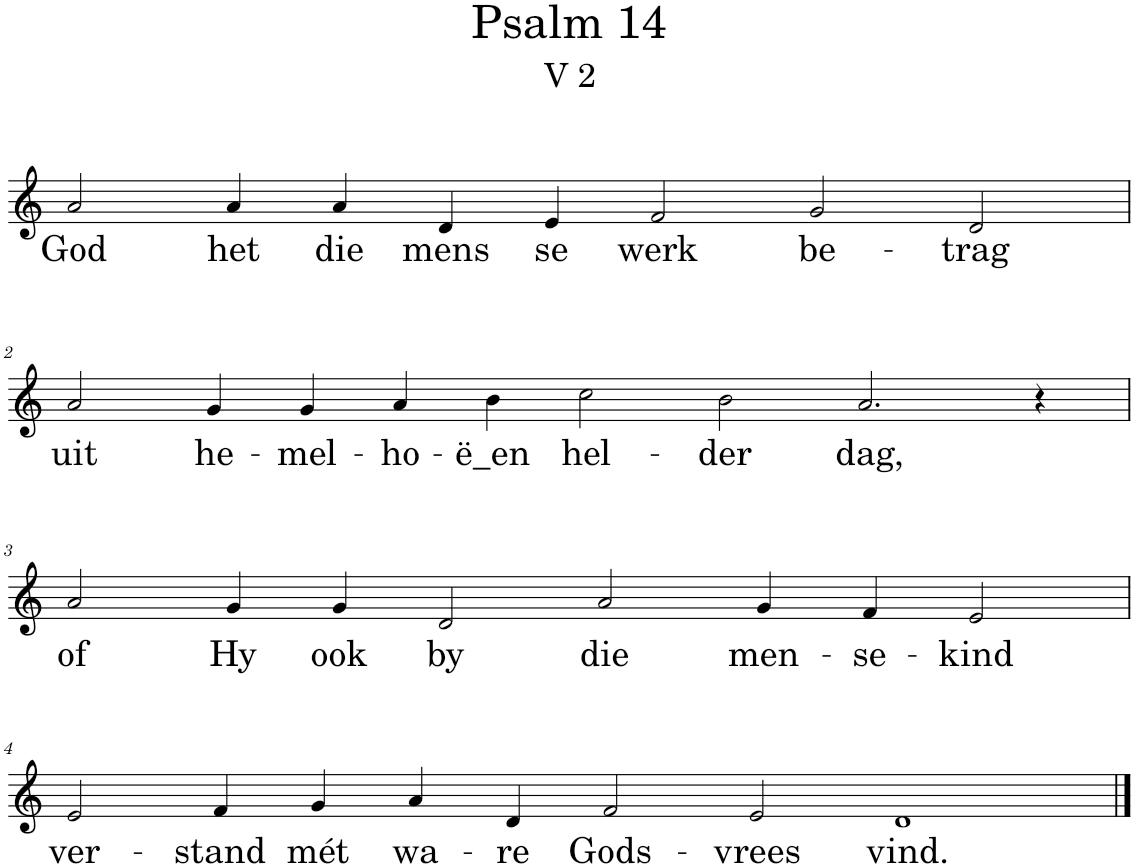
**kern	**text
*part1	*part1
*staff1	*staff1
*I"Pipe Organ	*
*I'Org.	*
*clefG2	*
*k[]	*
*M12/4	*
=1	=1
!	!LO:LY:b
2a/	God
!	!LO:LY:b
4a/	het
!	!LO:LY:b
4a/	die
!	!LO:LY:b
4d/	mens
!	!LO:LY:b
4e/	se
!	!LO:LY:b
2f/	werk
!	!LO:LY:b
2g/	be-
!	!LO:LY:b
2d/	-trag
!!LO:LB:g=z
=2	=2
*M14/4	*
!	!LO:LY:b
2a/	uit
!	!LO:LY:b
4g/	he-
!	!LO:LY:b
4g/	-mel-
!	!LO:LY:b
4a/	-ho-
!	!LO:LY:b
4b\	-ë_en
!	!LO:LY:b
2cc\	hel-
!	!LO:LY:b
2b\	-der
!	!LO:LY:b
2.a/	dag,
4r	.
!!LO:LB:g=z
=3	=3
*M12/4	*
!	!LO:LY:b
2a/	of
!	!LO:LY:b
4g/	Hy
!	!LO:LY:b
4g/	ook
!	!LO:LY:b
2d/	by
!	!LO:LY:b
2a/	die
!	!LO:LY:b
4g/	men-
!	!LO:LY:b
4f/	-se-
!	!LO:LY:b
2e/	-kind
!!LO:LB:g=z
=4	=4
*M14/4	*
!	!LO:LY:b
2e/	ver-
!	!LO:LY:b
4f/	-stand
!	!LO:LY:b
4g/	mét
!	!LO:LY:b
4a/	wa-
!	!LO:LY:b
4d/	-re
!	!LO:LY:b
2f/	Gods-
!	!LO:LY:b
2e/	-vrees
!	!LO:LY:b
1d	vind.
==	==
*-	*-
